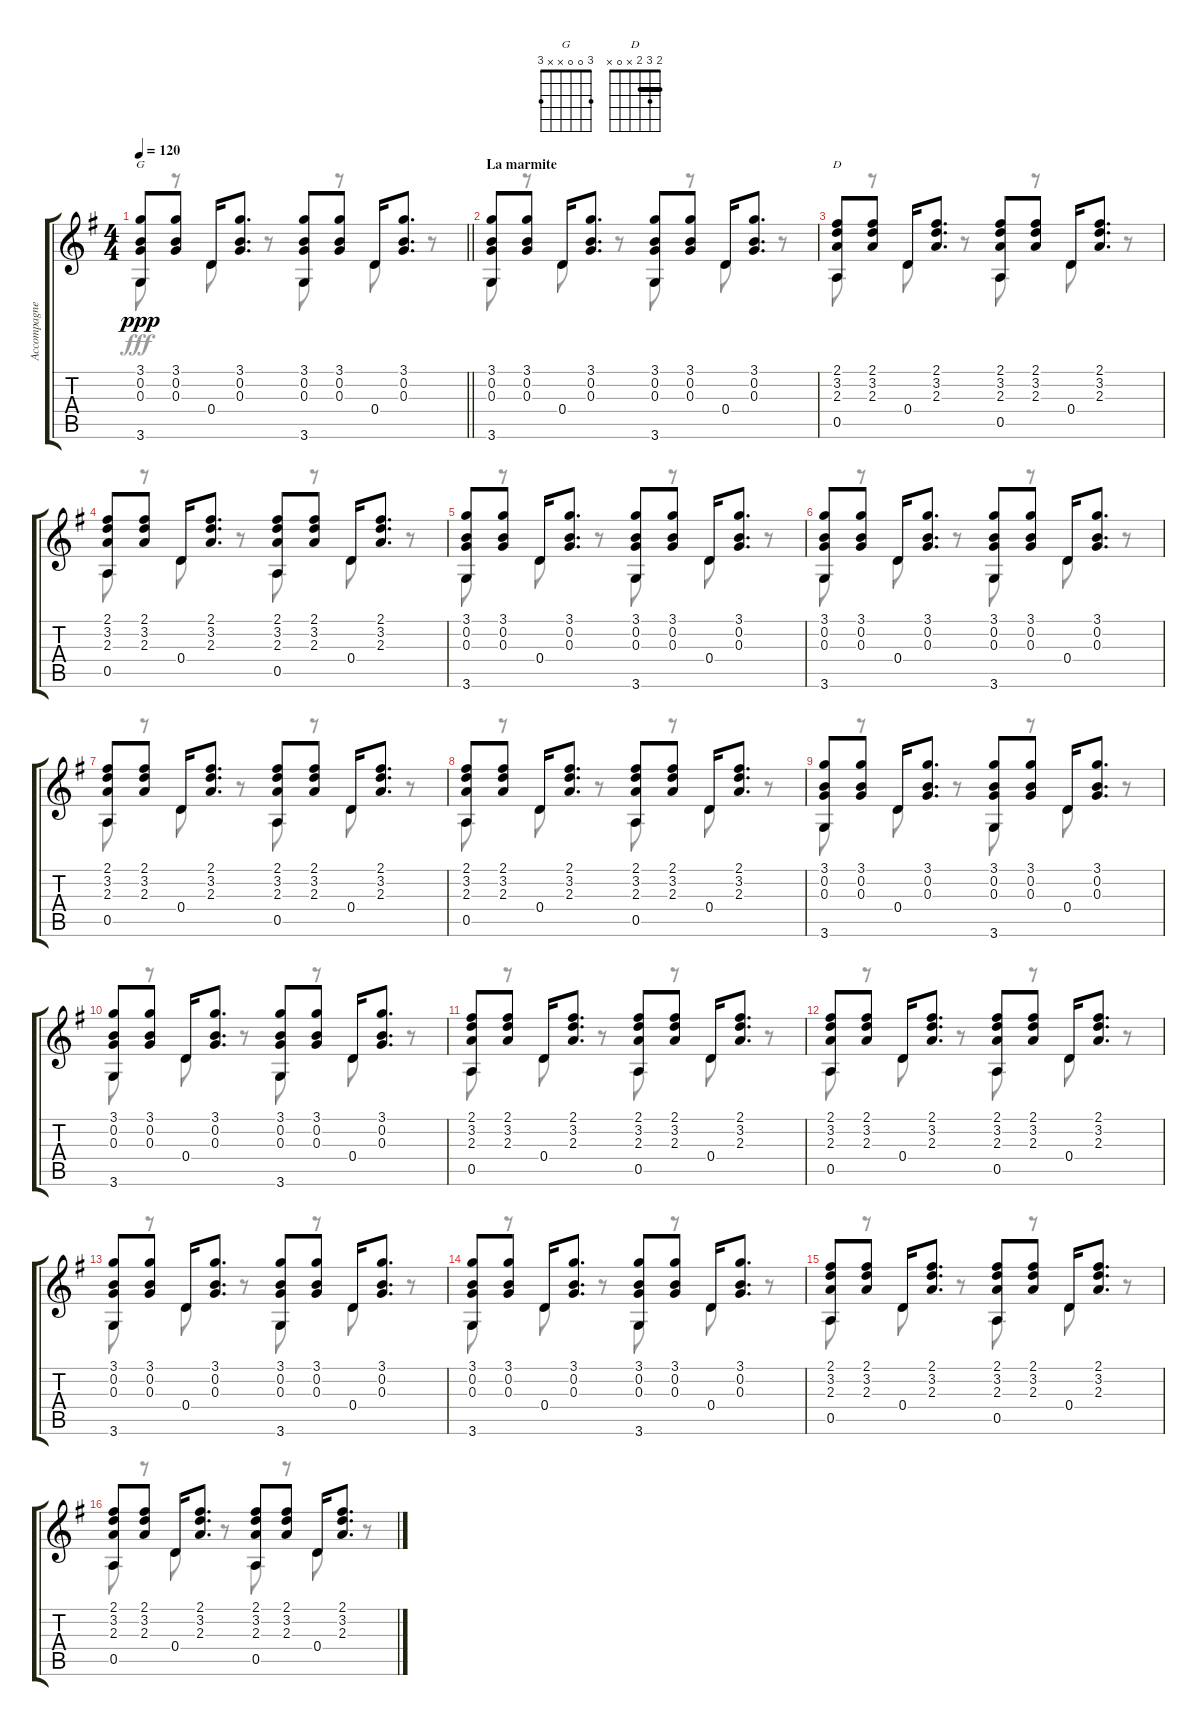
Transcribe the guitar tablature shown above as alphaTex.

\track ("Accompagnement 5" "Accompagne") {instrument acousticguitarsteel}
\staff {score tabs}
\tuning (E4 B3 G3 D3 A2 E2) {hide}
\chord ("G" 3 0 0 x x 3)
\chord ("D" 2 3 2 x 0 x) {barre 2}
\voice
\ts (4 4)
\tempo 120
\clef g2
\barLineRight lightlight
\ks g
(3.1 0.2 0.3 3.6).8{ch "G" dy ppp} (3.1 0.2 0.3).8 0.4.16 (3.1 0.2 0.3).8{d} (3.1 0.2 0.3 3.6).8 (3.1 0.2 0.3).8 0.4.16 (3.1 0.2 0.3).8{d} |
\section ("" "La marmite")
(3.1 0.2 0.3 3.6).8 (3.1 0.2 0.3).8 0.4.16 (3.1 0.2 0.3).8{d} (3.1 0.2 0.3 3.6).8 (3.1 0.2 0.3).8 0.4.16 (3.1 0.2 0.3).8{d} |
(2.1 3.2 2.3 0.5).8{ch "D"} (2.1 3.2 2.3).8 0.4.16 (2.1 3.2 2.3).8{d} (2.1 3.2 2.3 0.5).8 (2.1 3.2 2.3).8 0.4.16 (2.1 3.2 2.3).8{d} |
(2.1 3.2 2.3 0.5).8 (2.1 3.2 2.3).8 0.4.16 (2.1 3.2 2.3).8{d} (2.1 3.2 2.3 0.5).8 (2.1 3.2 2.3).8 0.4.16 (2.1 3.2 2.3).8{d} |
(3.1 0.2 0.3 3.6).8 (3.1 0.2 0.3).8 0.4.16 (3.1 0.2 0.3).8{d} (3.1 0.2 0.3 3.6).8 (3.1 0.2 0.3).8 0.4.16 (3.1 0.2 0.3).8{d} |
(3.1 0.2 0.3 3.6).8 (3.1 0.2 0.3).8 0.4.16 (3.1 0.2 0.3).8{d} (3.1 0.2 0.3 3.6).8 (3.1 0.2 0.3).8 0.4.16 (3.1 0.2 0.3).8{d} |
(2.1 3.2 2.3 0.5).8 (2.1 3.2 2.3).8 0.4.16 (2.1 3.2 2.3).8{d} (2.1 3.2 2.3 0.5).8 (2.1 3.2 2.3).8 0.4.16 (2.1 3.2 2.3).8{d} |
(2.1 3.2 2.3 0.5).8 (2.1 3.2 2.3).8 0.4.16 (2.1 3.2 2.3).8{d} (2.1 3.2 2.3 0.5).8 (2.1 3.2 2.3).8 0.4.16 (2.1 3.2 2.3).8{d} |
(3.1 0.2 0.3 3.6).8 (3.1 0.2 0.3).8 0.4.16 (3.1 0.2 0.3).8{d} (3.1 0.2 0.3 3.6).8 (3.1 0.2 0.3).8 0.4.16 (3.1 0.2 0.3).8{d} |
(3.1 0.2 0.3 3.6).8 (3.1 0.2 0.3).8 0.4.16 (3.1 0.2 0.3).8{d} (3.1 0.2 0.3 3.6).8 (3.1 0.2 0.3).8 0.4.16 (3.1 0.2 0.3).8{d} |
(2.1 3.2 2.3 0.5).8 (2.1 3.2 2.3).8 0.4.16 (2.1 3.2 2.3).8{d} (2.1 3.2 2.3 0.5).8 (2.1 3.2 2.3).8 0.4.16 (2.1 3.2 2.3).8{d} |
(2.1 3.2 2.3 0.5).8 (2.1 3.2 2.3).8 0.4.16 (2.1 3.2 2.3).8{d} (2.1 3.2 2.3 0.5).8 (2.1 3.2 2.3).8 0.4.16 (2.1 3.2 2.3).8{d} |
(3.1 0.2 0.3 3.6).8 (3.1 0.2 0.3).8 0.4.16 (3.1 0.2 0.3).8{d} (3.1 0.2 0.3 3.6).8 (3.1 0.2 0.3).8 0.4.16 (3.1 0.2 0.3).8{d} |
(3.1 0.2 0.3 3.6).8 (3.1 0.2 0.3).8 0.4.16 (3.1 0.2 0.3).8{d} (3.1 0.2 0.3 3.6).8 (3.1 0.2 0.3).8 0.4.16 (3.1 0.2 0.3).8{d} |
(2.1 3.2 2.3 0.5).8 (2.1 3.2 2.3).8 0.4.16 (2.1 3.2 2.3).8{d} (2.1 3.2 2.3 0.5).8 (2.1 3.2 2.3).8 0.4.16 (2.1 3.2 2.3).8{d} |
(2.1 3.2 2.3 0.5).8 (2.1 3.2 2.3).8 0.4.16 (2.1 3.2 2.3).8{d} (2.1 3.2 2.3 0.5).8 (2.1 3.2 2.3).8 0.4.16 (2.1 3.2 2.3).8{d}
\voice
\clef g2
\ottava regular
\simile none
\barLineRight lightlight
\ks g
3.6.8{dy fff} r.8 0.4.8 r.8 3.6.8 r.8 0.4.8 r.8 |
3.6.8 r.8 0.4.8 r.8 3.6.8 r.8 0.4.8 r.8 |
0.5.8 r.8 0.4.8 r.8 0.5.8 r.8 0.4.8 r.8 |
0.5.8 r.8 0.4.8 r.8 0.5.8 r.8 0.4.8 r.8 |
3.6.8 r.8 0.4.8 r.8 3.6.8 r.8 0.4.8 r.8 |
3.6.8 r.8 0.4.8 r.8 3.6.8 r.8 0.4.8 r.8 |
0.5.8 r.8 0.4.8 r.8 0.5.8 r.8 0.4.8 r.8 |
0.5.8 r.8 0.4.8 r.8 0.5.8 r.8 0.4.8 r.8 |
3.6.8 r.8 0.4.8 r.8 3.6.8 r.8 0.4.8 r.8 |
3.6.8 r.8 0.4.8 r.8 3.6.8 r.8 0.4.8 r.8 |
0.5.8 r.8 0.4.8 r.8 0.5.8 r.8 0.4.8 r.8 |
0.5.8 r.8 0.4.8 r.8 0.5.8 r.8 0.4.8 r.8 |
3.6.8 r.8 0.4.8 r.8 3.6.8 r.8 0.4.8 r.8 |
3.6.8 r.8 0.4.8 r.8 3.6.8 r.8 0.4.8 r.8 |
0.5.8 r.8 0.4.8 r.8 0.5.8 r.8 0.4.8 r.8 |
0.5.8 r.8 0.4.8 r.8 0.5.8 r.8 0.4.8 r.8
